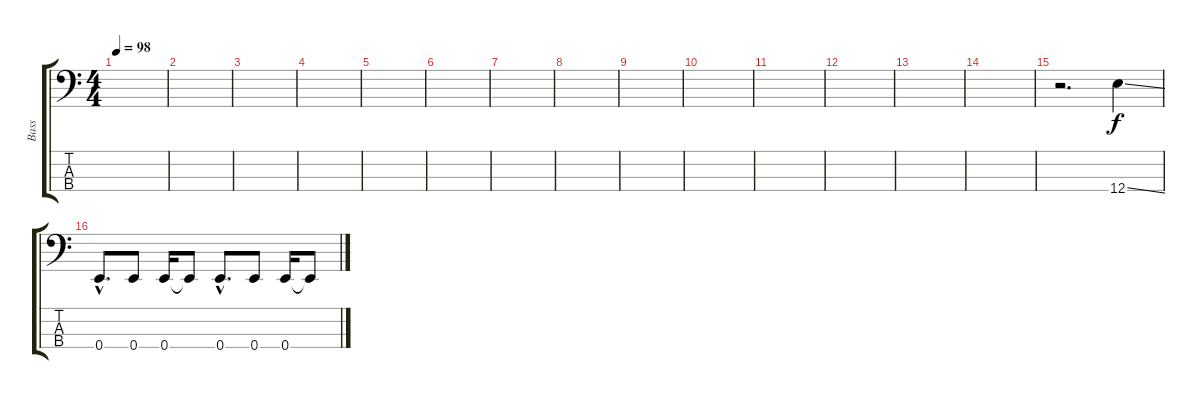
\track ("Bass" "Bass") {instrument synthbass2}
\staff {score tabs}
\tuning (G2 D2 A1 E1) {hide}
\ts (4 4)
\tempo 98
\clef f4
\ks c
|
|
|
|
|
|
|
|
|
|
|
|
|
|
r.2{d} 12.4{ss}.4 |
0.4{hac}.8{d} 0.4.8 0.4.16 0.4{t}.8 0.4{hac}.8{d} 0.4.8 0.4.16 0.4{t}.8
